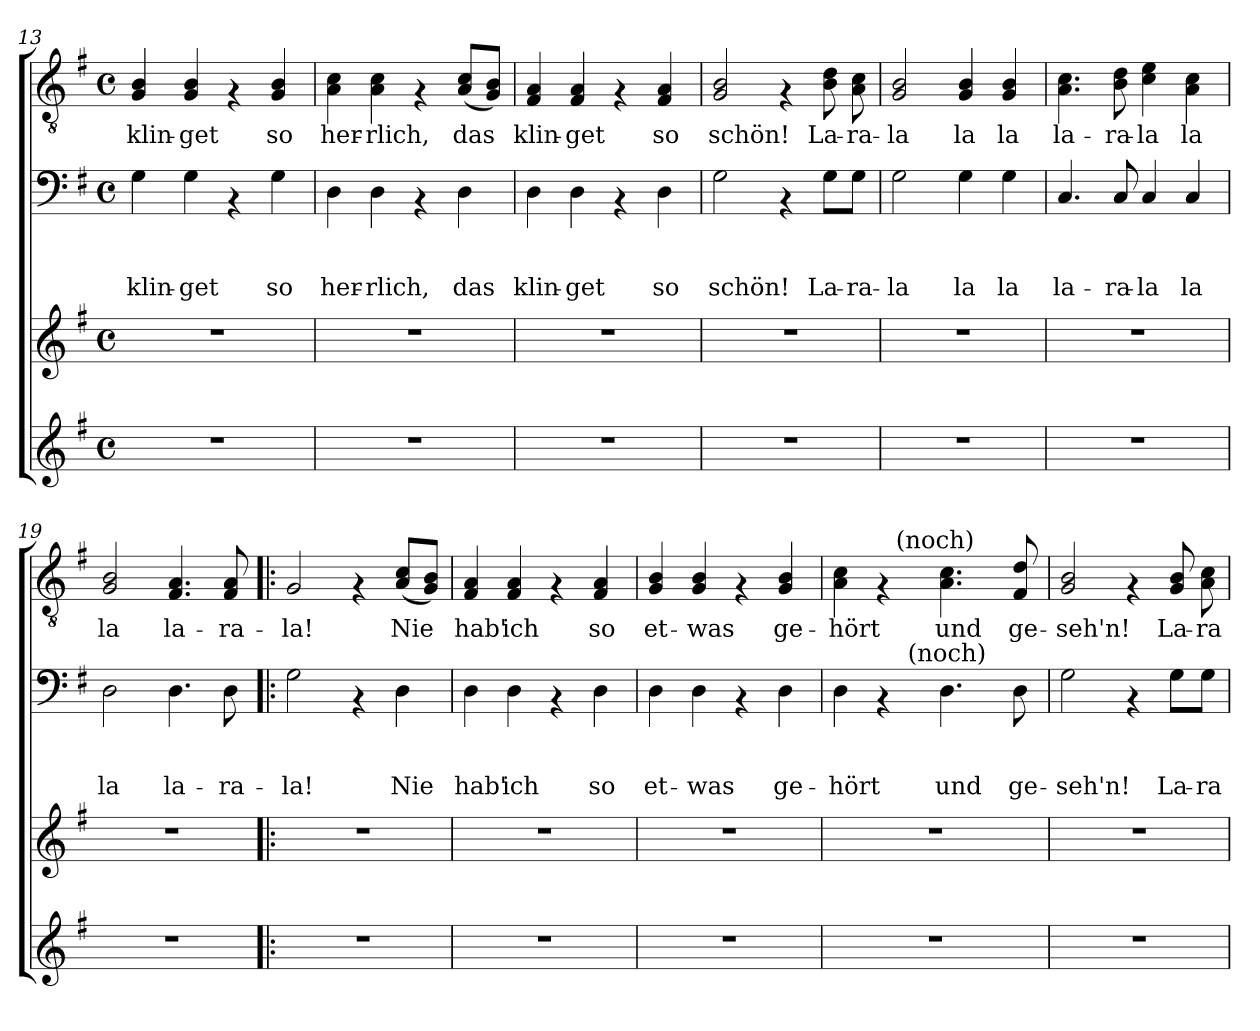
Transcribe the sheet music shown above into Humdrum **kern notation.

**kern	**kern	**kern	**text	**text	**text	**kern	**text
*part4	*part3	*part2	*part2	*part2	*part2	*part1	*part1
*staff4	*staff3	*staff2	*staff2	*staff2	*staff2	*staff1	*staff1
*clefG2	*clefG2	*clefF4	*	*	*	*clefGv2	*
*k[f#]	*k[f#]	*k[f#]	*	*	*	*k[f#]	*
*G:	*G:	*G:	*	*	*	*G:	*
*M4/4	*M4/4	*M4/4	*	*	*	*M4/4	*
*met(c)	*met(c)	*met(c)	*	*	*	*met(c)	*
=13	=13	=13	=13	=13	=13	=13	=13
!	!	!	!	!	!LO:LY:b	!	!LO:LY:b
1r	1r	4G\	.	.	klin-	4G/ 4B/	klin-
!	!	!	!	!	!LO:LY:b	!	!LO:LY:b
.	.	4G\	.	.	-get	4G/ 4B/	-get
.	.	4rAA	.	.	.	4rF	.
!	!	!	!	!	!LO:LY:b	!	!LO:LY:b
.	.	4G\	.	.	so	4G/ 4B/	so
=14	=14	=14	=14	=14	=14	=14	=14
!	!	!	!	!	!LO:LY:b	!	!LO:LY:b
1r	1r	4D\	.	.	her-	4A\ 4c\	her-
!	!	!	!	!	!LO:LY:b	!	!LO:LY:b
.	.	4D\	.	.	-rlich,	4A\ 4c\	-rlich,
.	.	4rAA	.	.	.	4rF	.
!	!	!	!	!	!LO:LY:b	!	!LO:LY:b
.	.	4D\	.	.	das	(<8A/ 8c/L	das
.	.	.	.	.	.	8G/ 8B/J)	.
=15	=15	=15	=15	=15	=15	=15	=15
!	!	!	!	!	!LO:LY:b	!	!LO:LY:b
1r	1r	4D\	.	.	klin-	4F#/ 4A/	klin-
!	!	!	!	!	!LO:LY:b	!	!LO:LY:b
.	.	4D\	.	.	-get	4F#/ 4A/	-get
.	.	4rAA	.	.	.	4rF	.
!	!	!	!	!	!LO:LY:b	!	!LO:LY:b
.	.	4D\	.	.	so	4F#/ 4A/	so
=16	=16	=16	=16	=16	=16	=16	=16
!	!	!	!	!	!LO:LY:b	!	!LO:LY:b
1r	1r	2G\	.	.	schön!	2G/ 2B/	schön!
.	.	4rAA	.	.	.	4rF	.
!	!	!	!	!	!LO:LY:b	!	!LO:LY:b
.	.	8G\L	.	.	La-	8B\ 8d\	La-
!	!	!	!	!	!LO:LY:b	!	!LO:LY:b
.	.	8G\J	.	.	-ra-	8A\ 8c\	-ra-
!!LO:LB:g=z
=17	=17	=17	=17	=17	=17	=17	=17
!	!	!	!	!	!LO:LY:b	!	!LO:LY:b
1r	1r	2G\	.	.	-la	2G/ 2B/	-la
!	!	!	!	!	!LO:LY:b	!	!LO:LY:b
.	.	4G\	.	.	la	4G/ 4B/	la
!	!	!	!	!	!LO:LY:b	!	!LO:LY:b
.	.	4G\	.	.	la	4G/ 4B/	la
=18	=18	=18	=18	=18	=18	=18	=18
!	!	!	!	!	!LO:LY:b	!	!LO:LY:b
1r	1r	4.C/	.	.	la-	4.A\ 4.c\	la-
!	!	!	!	!	!LO:LY:b	!	!LO:LY:b
.	.	8C/	.	.	-ra-	8B\ 8d\	-ra-
!	!	!	!	!	!LO:LY:b	!	!LO:LY:b
.	.	4C/	.	.	-la	4c\ 4e\	-la
!	!	!	!	!	!LO:LY:b	!	!LO:LY:b
.	.	4C/	.	.	la	4A\ 4c\	la
=19	=19	=19	=19	=19	=19	=19	=19
!	!	!	!	!	!LO:LY:b	!	!LO:LY:b
1r	1r	2D\	.	.	la	2G/ 2B/	la
!	!	!	!	!	!LO:LY:b	!	!LO:LY:b
.	.	4.D\	.	.	la-	4.F#/ 4.A/	la-
!	!	!	!	!	!LO:LY:b	!	!LO:LY:b
.	.	8D\	.	.	-ra-	8F#/ 8A/	-ra-
=20!|:	=20!|:	=20!|:	=20!|:	=20!|:	=20!|:	=20!|:	=20!|:
!	!	!	!	!	!LO:LY:b	!	!LO:LY:b
1r	1r	2G\	.	.	-la!	2G/	-la!
.	.	4rAA	.	.	.	4rF	.
!	!	!	!	!	!LO:LY:b	!	!LO:LY:b
.	.	4D\	.	.	Nie	(<8A/ 8c/L	Nie
.	.	.	.	.	.	8G/ 8B/J)	.
=21	=21	=21	=21	=21	=21	=21	=21
!	!	!	!	!	!LO:LY:b	!	!LO:LY:b
1r	1r	4D\	.	.	hab'	4F#/ 4A/	hab'
!	!	!	!	!	!LO:LY:b	!	!LO:LY:b
.	.	4D\	.	.	ich	4F#/ 4A/	ich
.	.	4rAA	.	.	.	4rF	.
!	!	!	!	!	!LO:LY:b	!	!LO:LY:b
.	.	4D\	.	.	so	4F#/ 4A/	so
=22	=22	=22	=22	=22	=22	=22	=22
!	!	!	!	!	!LO:LY:b	!	!LO:LY:b
1r	1r	4D\	.	.	et-	4G/ 4B/	et-
!	!	!	!	!	!LO:LY:b	!	!LO:LY:b
.	.	4D\	.	.	-was	4G/ 4B/	-was
.	.	4rAA	.	.	.	4rF	.
!	!	!	!	!	!LO:LY:b	!	!LO:LY:b
.	.	4D\	.	.	ge-	4G/ 4B/	ge-
!!LO:PB:g=z
=23	=23	=23	=23	=23	=23	=23	=23
!	!	!	!	!	!LO:LY:b	!	!LO:LY:b
*	*	*^	*	*	*	*^	*
1r	1r	4D\	4ryy	.	.	-hört	4A\ 4c\	4ryy	-hört
.	.	4rAA	16.ryy	.	.	.	4rF	16ryy	.
!	!	!	!	!	!	!	!	!LO:TX:a:t=(noch)	!
.	.	.	.	.	.	.	.	2ryy	.
!	!	!	!LO:TX:a:t=(noch)	!	!	!	!	!	!
.	.	.	2ryy	.	.	.	.	.	.
!	!	!	!	!	!	!LO:LY:b	!	!	!LO:LY:b
.	.	4.D\	.	.	.	und	4.A\ 4.c\	.	und
.	.	.	.	.	.	.	.	8.ryy	.
.	.	.	8ryy	.	.	.	.	.	.
!	!	!	!	!	!	!LO:LY:b	!	!	!LO:LY:b
.	.	8D\	.	.	.	ge-	8F#/ 8d/	.	ge-
.	.	.	32ryy	.	.	.	.	.	.
=24	=24	=24	=24	=24	=24	=24	=24	=24	=24
!	!	!	!	!	!	!LO:LY:b	!	!	!LO:LY:b
*	*	*v	*v	*	*	*	*	*	*
*	*	*	*	*	*	*v	*v	*
1r	1r	2G\	.	.	-seh'n!	2G/ 2B/	-seh'n!
.	.	4rAA	.	.	.	4rF	.
!	!	!	!	!	!LO:LY:b	!	!LO:LY:b
.	.	8G\L	.	.	La-	8G/ 8B/	La-
!	!	!	!	!	!LO:LY:b	!	!LO:LY:b
.	.	8G\J	.	.	-ra-	8A\ 8c\	-ra-
=	=	=	=	=	=	=	=
*-	*-	*-	*-	*-	*-	*-	*-
